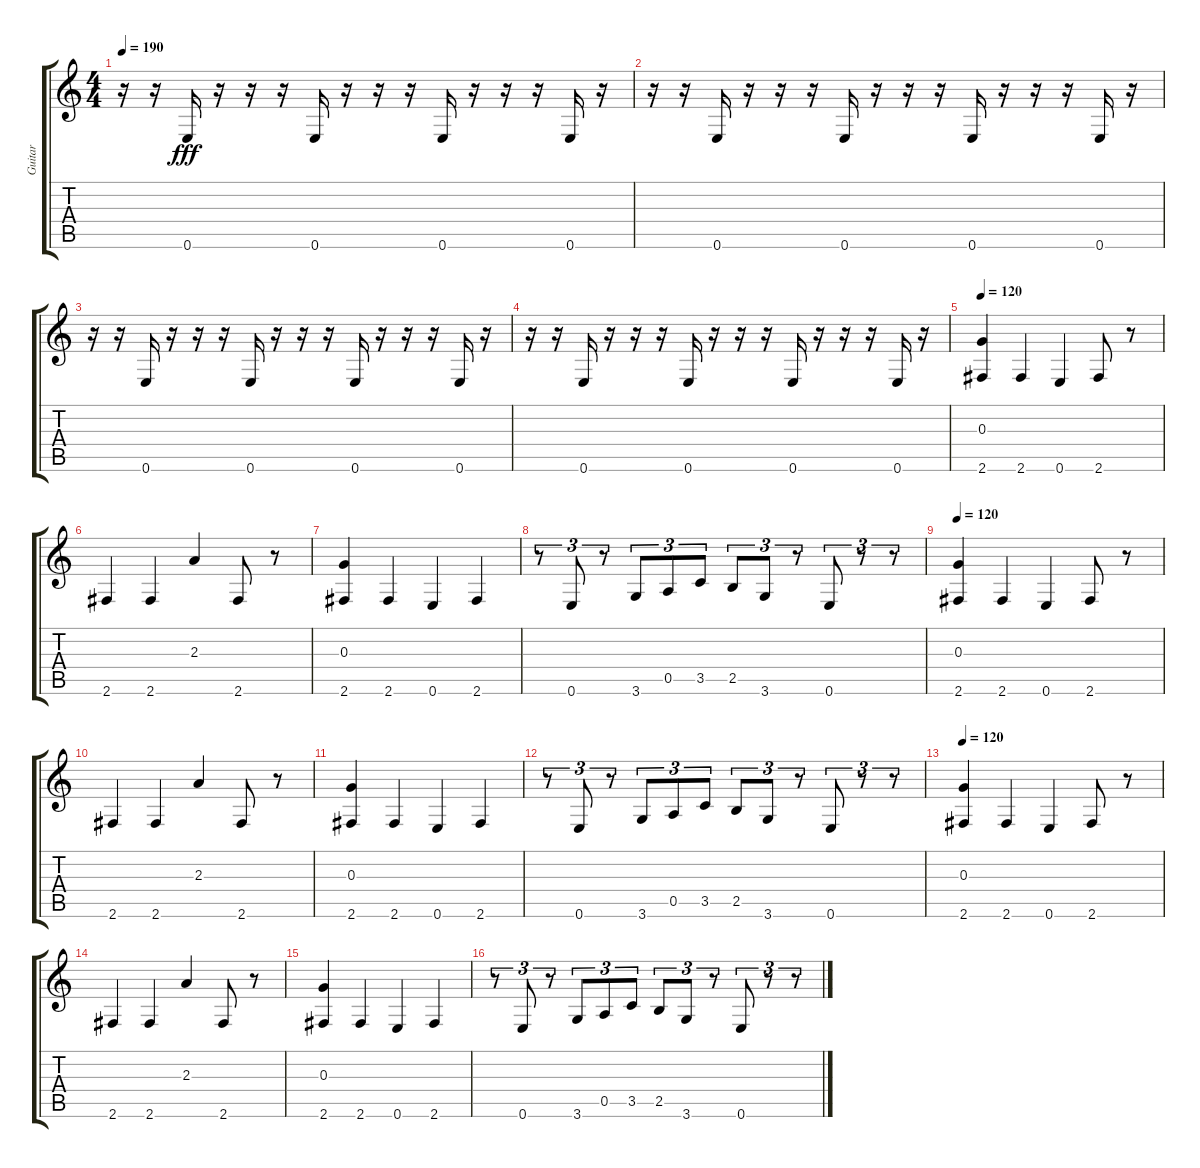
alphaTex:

\track ("Guitar" "Guitar") {instrument acousticguitarnylon}
\staff {score tabs}
\tuning (E4 B3 G3 D3 A2 E2) {hide}
\ts (4 4)
\tempo 190
\clef g2
\ks c
r.16{dy fff} r.16 0.6.16 r.16 r.16 r.16 0.6.16 r.16 r.16 r.16 0.6.16 r.16 r.16 r.16 0.6.16 r.16 |
r.16 r.16 0.6.16 r.16 r.16 r.16 0.6.16 r.16 r.16 r.16 0.6.16 r.16 r.16 r.16 0.6.16 r.16 |
r.16 r.16 0.6.16 r.16 r.16 r.16 0.6.16 r.16 r.16 r.16 0.6.16 r.16 r.16 r.16 0.6.16 r.16 |
r.16 r.16 0.6.16 r.16 r.16 r.16 0.6.16 r.16 r.16 r.16 0.6.16 r.16 r.16 r.16 0.6.16 r.16 |
\tempo 120
(0.3 2.6).4 2.6.4 0.6.4 2.6.8 r.8 |
2.6.4 2.6.4 2.3.4 2.6.8 r.8 |
(0.3 2.6).4 2.6.4 0.6.4 2.6.4 |
r.8{tu (3 2)} 0.6.8{tu (3 2)} r.8{tu (3 2)} 3.6.8{tu (3 2)} 0.5.8{tu (3 2)} 3.5.8{tu (3 2)} 2.5.8{tu (3 2)} 3.6.8{tu (3 2)} r.8{tu (3 2)} 0.6.8{tu (3 2)} r.8{tu (3 2)} r.8{tu (3 2)} |
\tempo 120
(0.3 2.6).4 2.6.4 0.6.4 2.6.8 r.8 |
2.6.4 2.6.4 2.3.4 2.6.8 r.8 |
(0.3 2.6).4 2.6.4 0.6.4 2.6.4 |
r.8{tu (3 2)} 0.6.8{tu (3 2)} r.8{tu (3 2)} 3.6.8{tu (3 2)} 0.5.8{tu (3 2)} 3.5.8{tu (3 2)} 2.5.8{tu (3 2)} 3.6.8{tu (3 2)} r.8{tu (3 2)} 0.6.8{tu (3 2)} r.8{tu (3 2)} r.8{tu (3 2)} |
\tempo 120
(0.3 2.6).4 2.6.4 0.6.4 2.6.8 r.8 |
2.6.4 2.6.4 2.3.4 2.6.8 r.8 |
(0.3 2.6).4 2.6.4 0.6.4 2.6.4 |
r.8{tu (3 2)} 0.6.8{tu (3 2)} r.8{tu (3 2)} 3.6.8{tu (3 2)} 0.5.8{tu (3 2)} 3.5.8{tu (3 2)} 2.5.8{tu (3 2)} 3.6.8{tu (3 2)} r.8{tu (3 2)} 0.6.8{tu (3 2)} r.8{tu (3 2)} r.8{tu (3 2)}
